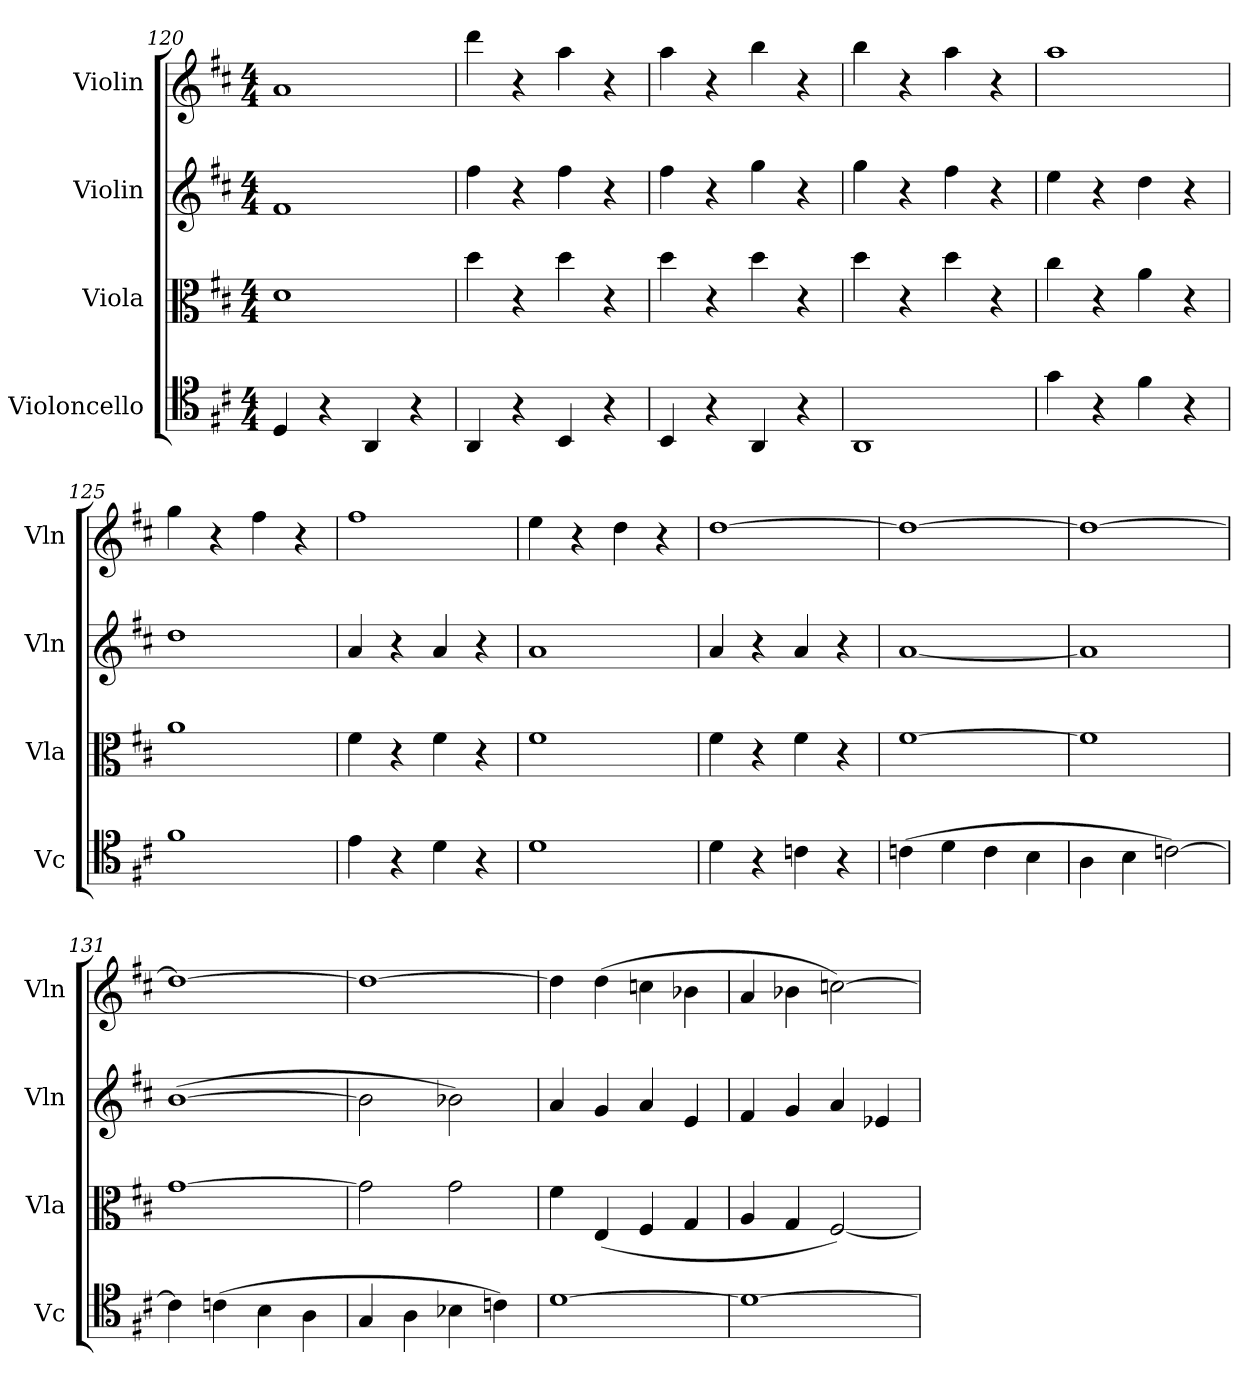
**kern	**kern	**kern	**kern
*part4	*part3	*part2	*part1
*staff4	*staff3	*staff2	*staff1
*I"Violoncello	*I"Viola	*I"Violin	*I"Violin
*I'Vc	*I'Vla	*I'Vln	*I'Vln
*clefC4	*clefC3	*clefG2	*clefG2
*k[f#c#]	*k[f#c#]	*k[f#c#]	*k[f#c#]
*M4/4	*M4/4	*M4/4	*M4/4
=120	=120	=120	=120
4D/	1d	1f#	1a
4r	.	.	.
4AA/	.	.	.
4r	.	.	.
=121	=121	=121	=121
4AA/	4dd\	4ff#\	4ddd\
4r	4r	4r	4r
4BB/	4dd\	4ff#\	4aa\
4r	4r	4r	4r
=122	=122	=122	=122
4BB/	4dd\	4ff#\	4aa\
4r	4r	4r	4r
4AA/	4dd\	4gg\	4bb\
4r	4r	4r	4r
=123	=123	=123	=123
1AA	4dd\	4gg\	4bb\
.	4r	4r	4r
.	4dd\	4ff#\	4aa\
.	4r	4r	4r
=124	=124	=124	=124
4g\	4cc#\	4ee\	1aa
4r	4r	4r	.
4f#\	4a\	4dd\	.
4r	4r	4r	.
=125	=125	=125	=125
1f#	1a	1dd	4gg\
.	.	.	4r
.	.	.	4ff#\
.	.	.	4r
=126	=126	=126	=126
4e\	4f#\	4a/	1ff#
4r	4r	4r	.
4d\	4f#\	4a/	.
4r	4r	4r	.
=127	=127	=127	=127
1d	1f#	1a	4ee\
.	.	.	4r
.	.	.	4dd\
.	.	.	4r
=128	=128	=128	=128
4d\	4f#\	4a/	[1dd
4r	4r	4r	.
4cn\	4f#\	4a/	.
4r	4r	4r	.
=129	=129	=129	=129
(4cn\	[1f#	[1a	1dd_
4d\	.	.	.
4c\	.	.	.
4B\	.	.	.
=130	=130	=130	=130
4A\	1f#]	1a]	1dd_
4B\	.	.	.
[2cn\)	.	.	.
=131	=131	=131	=131
4c\]	[1g	([1b	1dd_
(4cn\	.	.	.
4B\	.	.	.
4A\	.	.	.
=132	=132	=132	=132
4G/	2g\]	2b\]	1dd_
4A\	.	.	.
4B-X\	2g\	2b-X\)	.
4cn\)	.	.	.
=133	=133	=133	=133
[1d	4f#\	4a/	4dd\]
.	(4E/	4g/	(4dd\
.	4F#/	4a/	4ccn\
.	4G/	4e/	4b-X\
=134	=134	=134	=134
1d_	4A/	4f#/	4a/
.	4G/	4g/	4b-X\
.	[2F#/)	4a/	[2ccn\)
.	.	4e-X/	.
=	=	=	=
*-	*-	*-	*-
